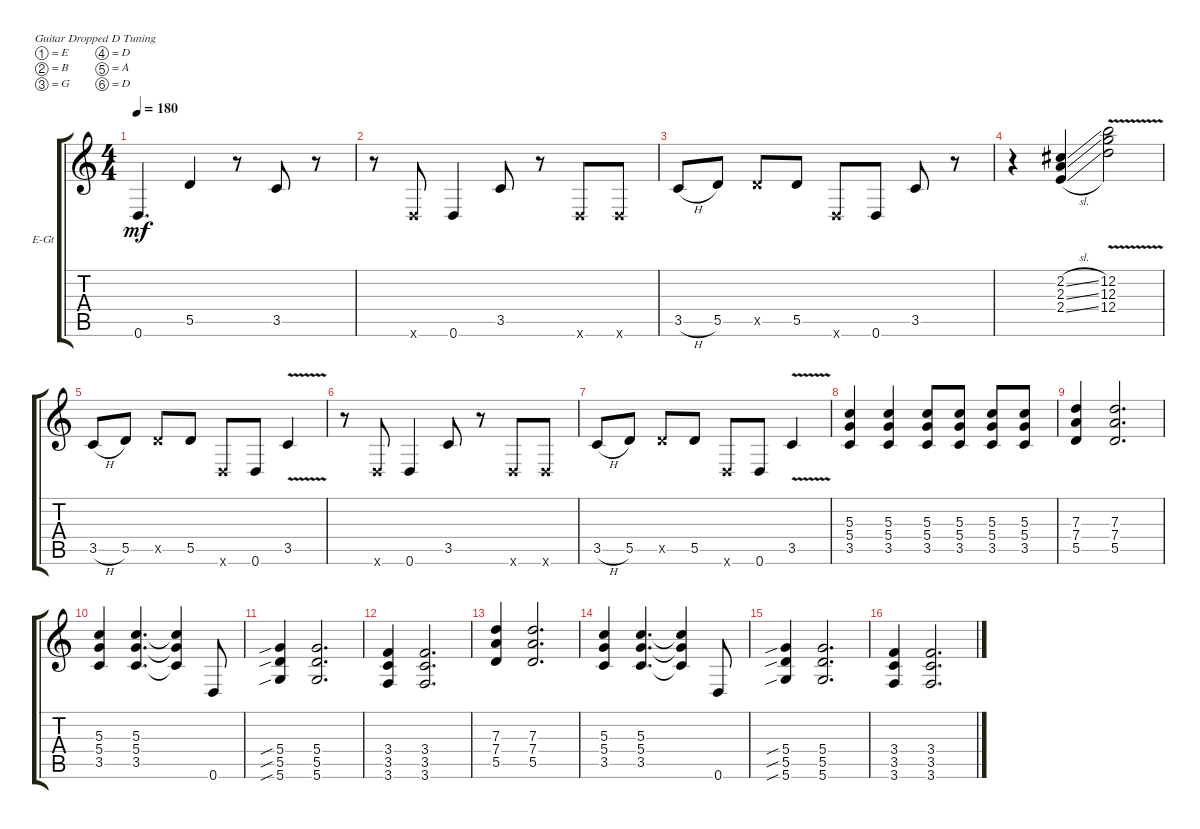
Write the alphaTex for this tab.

\defaultSystemsLayout 4
\bracketExtendMode groupsimilarinstruments
\firstSystemTrackNameOrientation horizontal
\otherSystemsTrackNameOrientation horizontal
\track ("Electric Guitar" "E-Gt") {instrument overdrivenguitar}
\staff {score tabs}
\tuning (E4 B3 G3 D3 A2 D2)
\ts (4 4)
\tempo 180
\clef g2
\ks c
0.6.4{d dy mf} 5.5.4 r.8 3.5.8 r.8 |
r.8 0.6{x}.8 0.6.4 3.5.8 r.8 0.6{x}.8 0.6{x}.8 |
3.5{h}.8 5.5.8 5.5{x}.8 5.5.8 0.6{x}.8 0.6.8 3.5.8 r.8 |
r.4 (2.2{sl} 2.3{sl} 2.4{sl}).4 (12.2{v} 12.3{v} 12.4{v}).2 |
3.5{h}.8 5.5.8 5.5{x}.8 5.5.8 0.6{x}.8 0.6.8 3.5{v}.4 |
r.8 0.6{x}.8 0.6.4 3.5.8 r.8 0.6{x}.8 0.6{x}.8 |
3.5{h}.8 5.5.8 5.5{x}.8 5.5.8 0.6{x}.8 0.6.8 3.5{v}.4 |
(3.5 5.4 5.3).4 (3.5 5.4 5.3).4 (3.5 5.4 5.3).8 (3.5 5.4 5.3).8 (3.5 5.4 5.3).8 (3.5 5.4 5.3).8 |
(5.5 7.4 7.3).4 (7.3 7.4 5.5).2{d} |
(3.5 5.4 5.3).4 (5.3 5.4 3.5).4{d} (3.5{t} 5.4{t} 5.3{t}).4 0.6.8 |
(5.6{sib} 5.5{sib} 5.4{sib}).4 (5.6 5.5 5.4).2{d} |
(3.6 3.5 3.4).4 (3.6 3.5 3.4).2{d} |
(5.5 7.4 7.3).4 (7.3 7.4 5.5).2{d} |
(3.5 5.4 5.3).4 (5.3 5.4 3.5).4{d} (3.5{t} 5.4{t} 5.3{t}).4 0.6.8 |
(5.6{sib} 5.5{sib} 5.4{sib}).4 (5.6 5.5 5.4).2{d} |
(3.6 3.5 3.4).4 (3.6 3.5 3.4).2{d}
